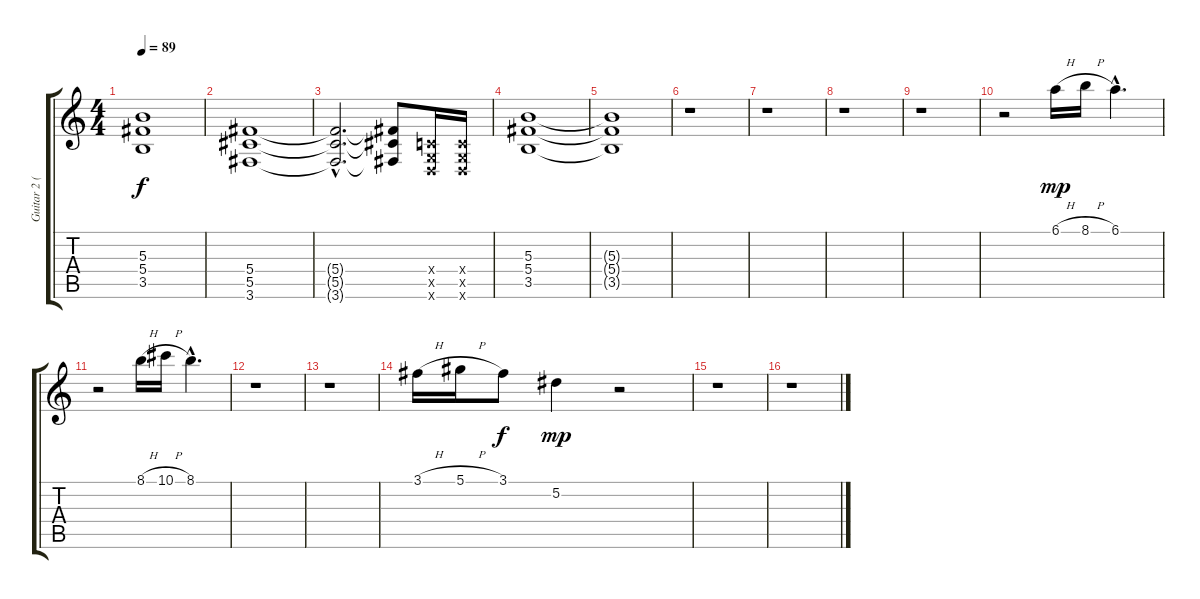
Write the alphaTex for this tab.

\track ("Guitar 2 (Gilbey)" "Guitar 2 (") {instrument overdrivenguitar}
\staff {score tabs}
\tuning (Eb4 Bb3 Gb3 Db3 Ab2 Eb2) {hide}
\ts (4 4)
\tempo 89
\clef g2
\ks c
(5.3 5.4 3.5).1{dy f} |
(5.4 5.5 3.6).1 |
(5.4{hac t} 5.5{hac t} 3.6{hac t}).2{d} (5.4{t} 5.5{t} 3.6{t}).8 (-1.4{x} -1.5{x} -1.6{x}).16 (-1.4{x} -1.5{x} -1.6{x}).16 |
(5.3 5.4 3.5).1 |
(5.3{t} 5.4{t} 3.5{t}).1 |
r.1 |
r.1 |
r.1 |
r.1 |
r.2 6.1{h}.16{dy mp} 8.1{h}.16 6.1{hac}.4{d} |
r.2 8.1{h}.16 10.1{h}.16 8.1{hac}.4{d} |
r.1 |
r.1 |
3.1{h}.16 5.1{h}.16 3.1.8{dy f} 5.2.4{dy mp} r.2 |
r.1 |
r.1
